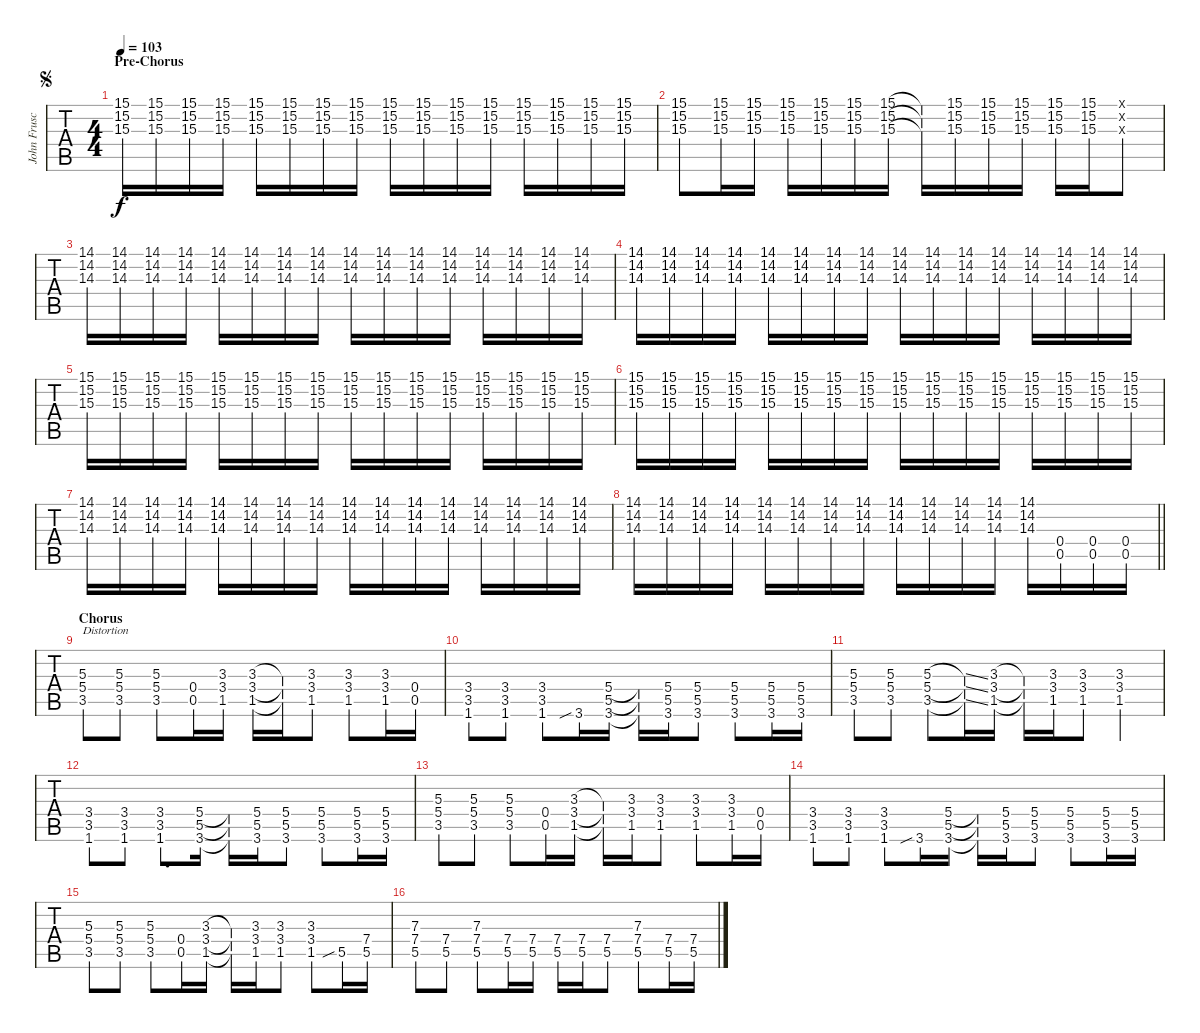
\track ("John Frusciante (Lead Guitar)" "John Frusc") {instrument electricguitarclean}
\staff {tabs}
\tuning (E4 B3 G3 D3 A2 E2) {hide}
\ts (4 4)
\section ("" "Pre-Chorus")
\jump segno
\tempo 103
\clef g2
\ks c
(15.1 15.2 15.3).16{ot 8va dy f} (15.1 15.2 15.3).16{ot 8va} (15.1 15.2 15.3).16{ot 8va} (15.1 15.2 15.3).16{ot 8va} (15.1 15.2 15.3).16{ot 8va} (15.1 15.2 15.3).16{ot 8va} (15.1 15.2 15.3).16{ot 8va} (15.1 15.2 15.3).16{ot 8va} (15.1 15.2 15.3).16{ot 8va} (15.1 15.2 15.3).16{ot 8va} (15.1 15.2 15.3).16{ot 8va} (15.1 15.2 15.3).16{ot 8va} (15.1 15.2 15.3).16{ot 8va} (15.1 15.2 15.3).16{ot 8va} (15.1 15.2 15.3).16{ot 8va} (15.1 15.2 15.3).16{ot 8va} |
(15.1 15.2 15.3).8{ot 8va} (15.1 15.2 15.3).16{ot 8va} (15.1 15.2 15.3).16{ot 8va} (15.1 15.2 15.3).16{ot 8va} (15.1 15.2 15.3).16{ot 8va} (15.1 15.2 15.3).16{ot 8va} (15.1 15.2 15.3).16{ot 8va} (15.1{t} 15.2{t} 15.3{t}).16{ot 8va} (15.1 15.2 15.3).16{ot 8va} (15.1 15.2 15.3).16{ot 8va} (15.1 15.2 15.3).16{ot 8va} (15.1 15.2 15.3).16{ot 8va} (15.1 15.2 15.3).16{ot 8va} (0.1{x} 0.2{x} 0.3{x}).8{ot 8va} |
(14.1 14.2 14.3).16{ot 8va} (14.1 14.2 14.3).16{ot 8va} (14.1 14.2 14.3).16{ot 8va} (14.1 14.2 14.3).16{ot 8va} (14.1 14.2 14.3).16{ot 8va} (14.1 14.2 14.3).16{ot 8va} (14.1 14.2 14.3).16{ot 8va} (14.1 14.2 14.3).16{ot 8va} (14.1 14.2 14.3).16{ot 8va} (14.1 14.2 14.3).16{ot 8va} (14.1 14.2 14.3).16{ot 8va} (14.1 14.2 14.3).16{ot 8va} (14.1 14.2 14.3).16{ot 8va} (14.1 14.2 14.3).16{ot 8va} (14.1 14.2 14.3).16{ot 8va} (14.1 14.2 14.3).16{ot 8va} |
(14.1 14.2 14.3).16{ot 8va} (14.1 14.2 14.3).16{ot 8va} (14.1 14.2 14.3).16{ot 8va} (14.1 14.2 14.3).16{ot 8va} (14.1 14.2 14.3).16{ot 8va} (14.1 14.2 14.3).16{ot 8va} (14.1 14.2 14.3).16{ot 8va} (14.1 14.2 14.3).16{ot 8va} (14.1 14.2 14.3).16{ot 8va} (14.1 14.2 14.3).16{ot 8va} (14.1 14.2 14.3).16{ot 8va} (14.1 14.2 14.3).16{ot 8va} (14.1 14.2 14.3).16{ot 8va} (14.1 14.2 14.3).16{ot 8va} (14.1 14.2 14.3).16{ot 8va} (14.1 14.2 14.3).16{ot 8va} |
(15.1 15.2 15.3).16{ot 8va} (15.1 15.2 15.3).16{ot 8va} (15.1 15.2 15.3).16{ot 8va} (15.1 15.2 15.3).16{ot 8va} (15.1 15.2 15.3).16{ot 8va} (15.1 15.2 15.3).16{ot 8va} (15.1 15.2 15.3).16{ot 8va} (15.1 15.2 15.3).16{ot 8va} (15.1 15.2 15.3).16{ot 8va} (15.1 15.2 15.3).16{ot 8va} (15.1 15.2 15.3).16{ot 8va} (15.1 15.2 15.3).16{ot 8va} (15.1 15.2 15.3).16{ot 8va} (15.1 15.2 15.3).16{ot 8va} (15.1 15.2 15.3).16{ot 8va} (15.1 15.2 15.3).16{ot 8va} |
(15.1 15.2 15.3).16{ot 8va} (15.1 15.2 15.3).16{ot 8va} (15.1 15.2 15.3).16{ot 8va} (15.1 15.2 15.3).16{ot 8va} (15.1 15.2 15.3).16{ot 8va} (15.1 15.2 15.3).16{ot 8va} (15.1 15.2 15.3).16{ot 8va} (15.1 15.2 15.3).16{ot 8va} (15.1 15.2 15.3).16{ot 8va} (15.1 15.2 15.3).16{ot 8va} (15.1 15.2 15.3).16{ot 8va} (15.1 15.2 15.3).16{ot 8va} (15.1 15.2 15.3).16{ot 8va} (15.1 15.2 15.3).16{ot 8va} (15.1 15.2 15.3).16{ot 8va} (15.1 15.2 15.3).16{ot 8va} |
(14.1 14.2 14.3).16{ot 8va} (14.1 14.2 14.3).16{ot 8va} (14.1 14.2 14.3).16{ot 8va} (14.1 14.2 14.3).16{ot 8va} (14.1 14.2 14.3).16{ot 8va} (14.1 14.2 14.3).16{ot 8va} (14.1 14.2 14.3).16{ot 8va} (14.1 14.2 14.3).16{ot 8va} (14.1 14.2 14.3).16{ot 8va} (14.1 14.2 14.3).16{ot 8va} (14.1 14.2 14.3).16{ot 8va} (14.1 14.2 14.3).16{ot 8va} (14.1 14.2 14.3).16{ot 8va} (14.1 14.2 14.3).16{ot 8va} (14.1 14.2 14.3).16{ot 8va} (14.1 14.2 14.3).16{ot 8va} |
\barLineRight lightlight
(14.1 14.2 14.3).16{ot 8va} (14.1 14.2 14.3).16{ot 8va} (14.1 14.2 14.3).16{ot 8va} (14.1 14.2 14.3).16{ot 8va} (14.1 14.2 14.3).16{ot 8va} (14.1 14.2 14.3).16{ot 8va} (14.1 14.2 14.3).16{ot 8va} (14.1 14.2 14.3).16{ot 8va} (14.1 14.2 14.3).16{ot 8va} (14.1 14.2 14.3).16{ot 8va} (14.1 14.2 14.3).16{ot 8va} (14.1 14.2 14.3).16{ot 8va} (14.1 14.2 14.3).16{ot 8va} (0.4 0.5).16{ot 8va} (0.4 0.5).16{ot 8va} (0.4 0.5).16{ot 8va} |
\section ("" "Chorus")
\ks bb
(5.3 5.4 3.5).8{txt "Distortion" instrument electricguitarclean} (5.3 5.4 3.5).8 (5.3 5.4 3.5).8 (0.4 0.5).16 (3.3 3.4 1.5).16 (3.3 3.4 1.5).16 (3.3{t} 3.4{t} 1.5{t}).16 (3.3 3.4 1.5).8 (3.3 3.4 1.5).8 (3.3 3.4 1.5).16 (0.4 0.5).16 |
(3.4 3.5 1.6).8 (3.4 3.5 1.6).8 (3.4 3.5 1.6).8 3.6{sib}.16 (5.4 5.5 3.6).16 (5.4{t} 5.5{t} 3.6{t}).16 (5.4 5.5 3.6).16 (5.4 5.5 3.6).8 (5.4 5.5 3.6).8 (5.4 5.5 3.6).16 (5.4 5.5 3.6).16 |
(5.3 5.4 3.5).8 (5.3 5.4 3.5).8 (5.3 5.4 3.5).8 (5.3{ss t} 5.4{ss t} 3.5{ss t}).16 (3.3 3.4 1.5).16 (3.3{t} 3.4{t} 1.5{t}).16 (3.3 3.4 1.5).16 (3.3 3.4 1.5).8 (3.3 3.4 1.5).4 |
(3.4 3.5 1.6).8 (3.4 3.5 1.6).8 (3.4 3.5 1.6).8{d} (5.4 5.5 3.6).16 (5.4{t} 5.5{t} 3.6{t}).16 (5.4 5.5 3.6).16 (5.4 5.5 3.6).8 (5.4 5.5 3.6).8 (5.4 5.5 3.6).16 (5.4 5.5 3.6).16 |
(5.3 5.4 3.5).8 (5.3 5.4 3.5).8 (5.3 5.4 3.5).8 (0.4 0.5).16 (3.3 3.4 1.5).16 (3.3{t} 3.4{t} 1.5{t}).16 (3.3 3.4 1.5).16 (3.3 3.4 1.5).8 (3.3 3.4 1.5).8 (3.3 3.4 1.5).16 (0.4 0.5).16 |
(3.4 3.5 1.6).8 (3.4 3.5 1.6).8 (3.4 3.5 1.6).8 3.6{sib}.16 (5.4 5.5 3.6).16 (5.4{t} 5.5{t} 3.6{t}).16 (5.4 5.5 3.6).16 (5.4 5.5 3.6).8 (5.4 5.5 3.6).8 (5.4 5.5 3.6).16 (5.4 5.5 3.6).16 |
(5.3 5.4 3.5).8 (5.3 5.4 3.5).8 (5.3 5.4 3.5).8 (0.4 0.5).16 (3.3 3.4 1.5).16 (3.3{t} 3.4{t} 1.5{t}).16 (3.3 3.4 1.5).16 (3.3 3.4 1.5).8 (3.3 3.4 1.5).8 5.5{sib}.16 (7.4 5.5).16 |
(7.3 7.4 5.5).8 (7.4 5.5).8 (7.3 7.4 5.5).8 (7.4 5.5).16 (7.4 5.5).16 (7.4 5.5).16 (7.4 5.5).16 (7.4 5.5).8 (7.3 7.4 5.5).8 (7.4 5.5).16 (7.4 5.5).16
